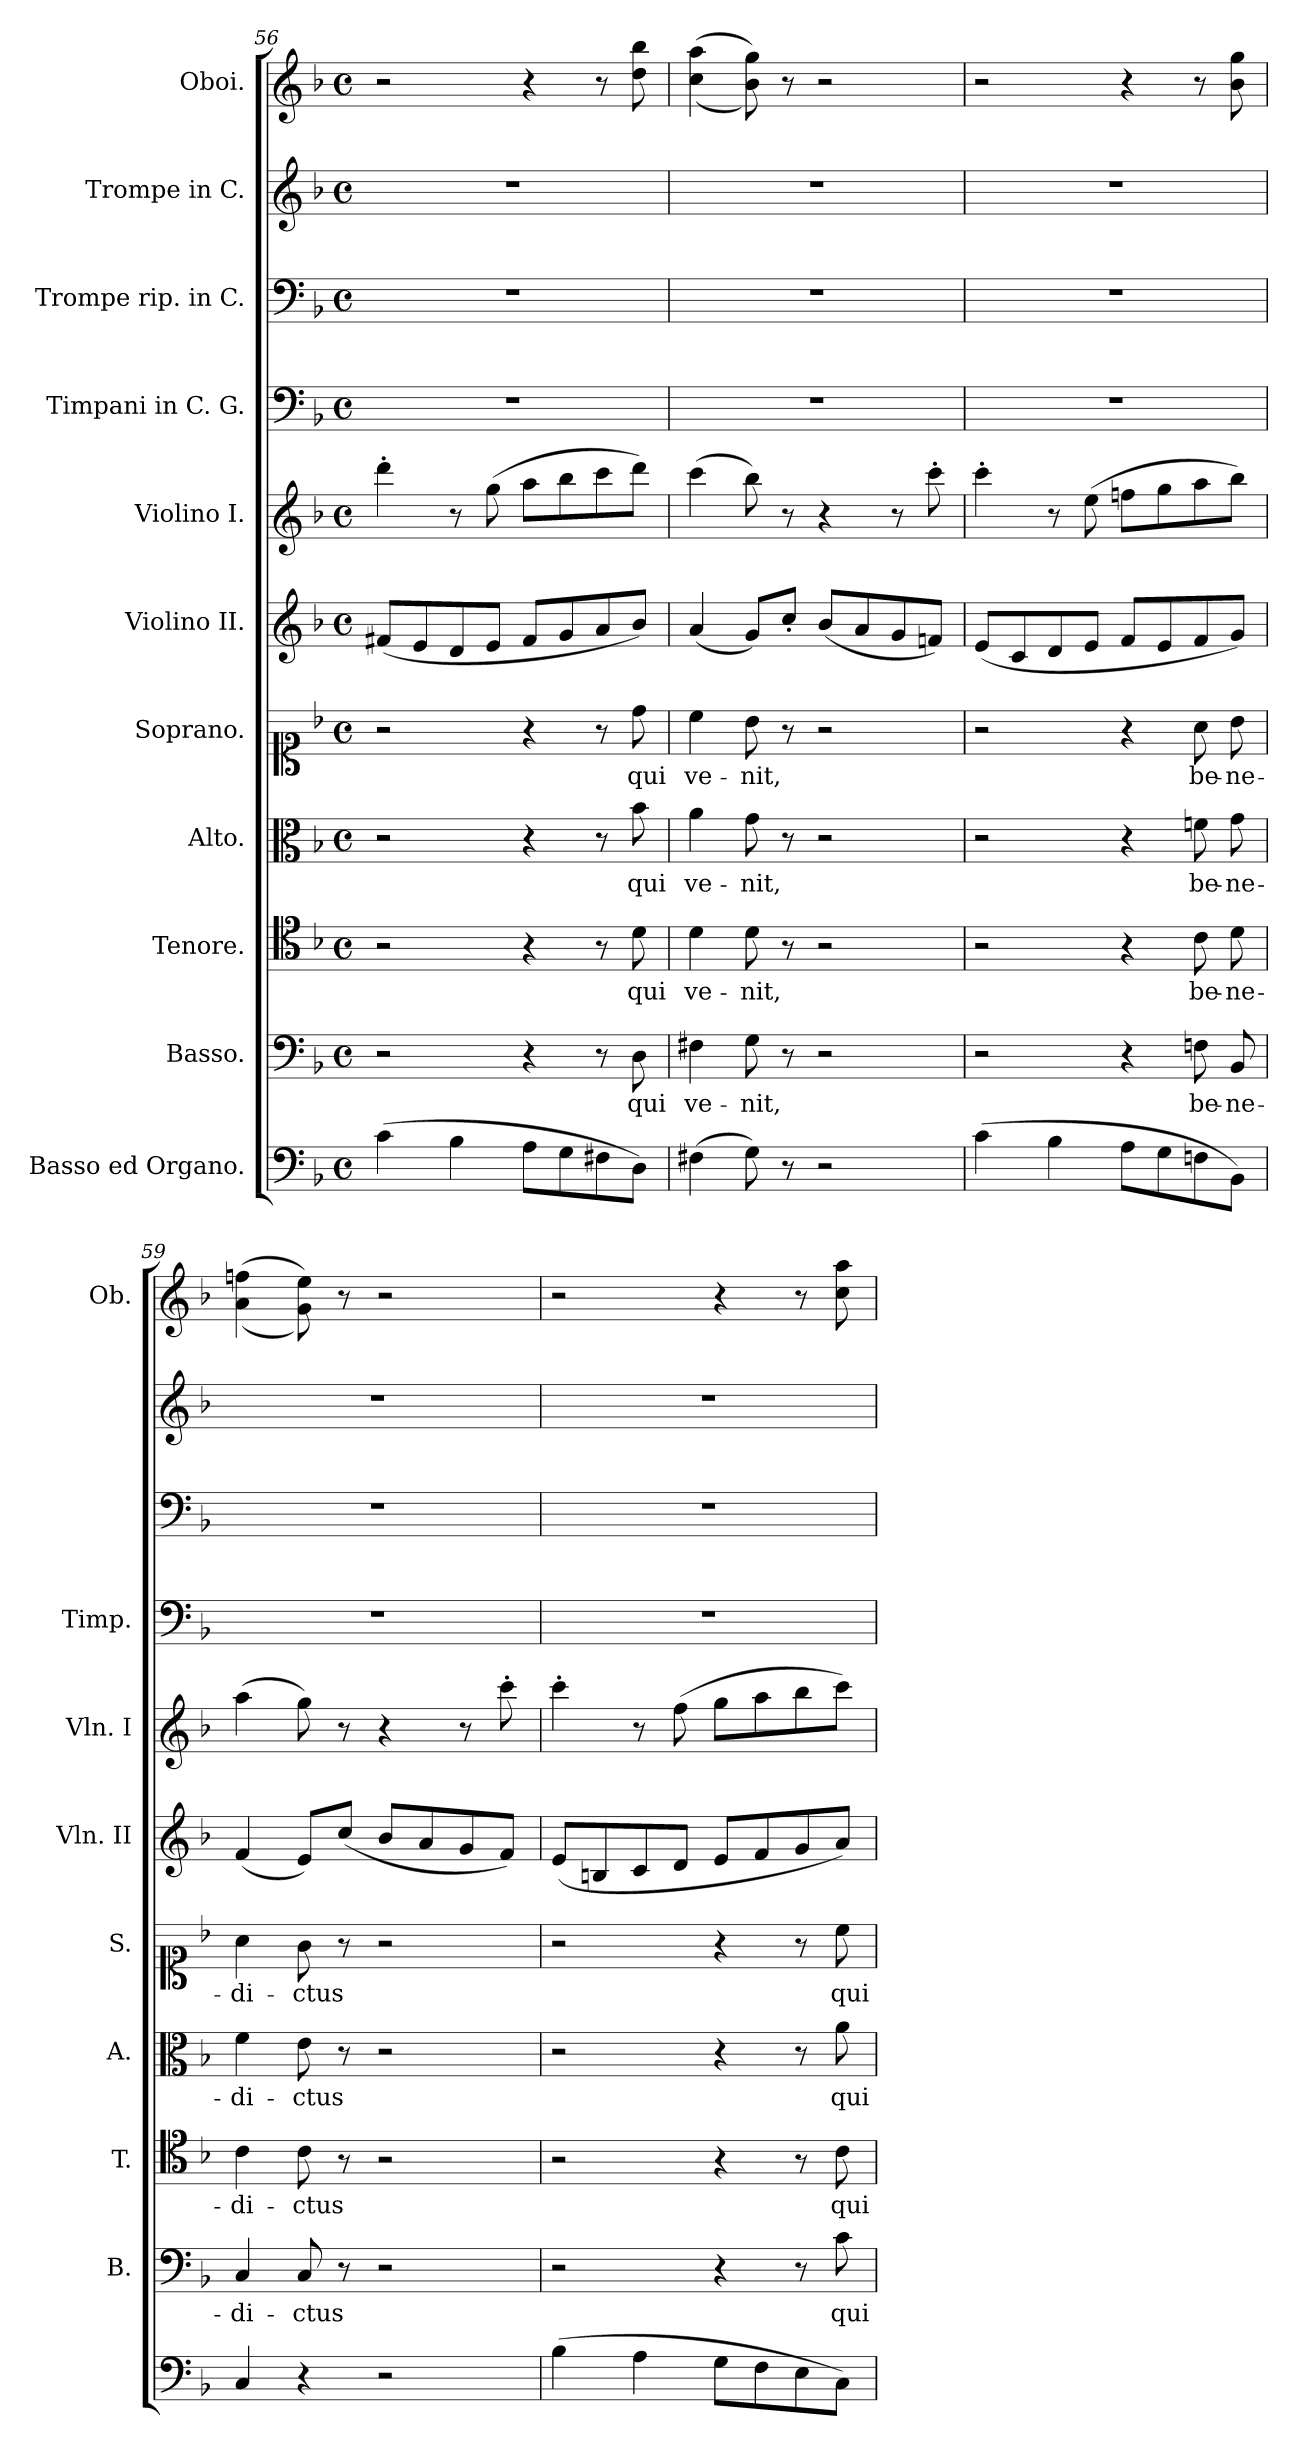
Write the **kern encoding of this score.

**kern	**kern	**text	**kern	**text	**kern	**text	**kern	**text	**kern	**kern	**kern	**kern	**kern	**kern
*part11	*part10	*part10	*part9	*part9	*part8	*part8	*part7	*part7	*part6	*part5	*part4	*part3	*part2	*part1
*staff11	*staff10	*staff10	*staff9	*staff9	*staff8	*staff8	*staff7	*staff7	*staff6	*staff5	*staff4	*staff3	*staff2	*staff1
*I"Basso ed  Organo.	*I"Basso.	*	*I"Tenore.	*	*I"Alto.	*	*I"Soprano.	*	*I"Violino II.	*I"Violino I.	*I"Timpani in C. G.	*I"Trompe rip. in C.	*I"Trompe in C.	*I"Oboi.
*	*I'B.	*	*I'T.	*	*I'A.	*	*I'S.	*	*I'Vln. II	*I'Vln. I	*I'Timp.	*	*	*I'Ob.
*clefF4	*clefF4	*	*clefC4	*	*clefC3	*	*clefC1	*	*clefG2	*clefG2	*clefF4	*clefF4	*clefG2	*clefG2
*k[b-]	*k[b-]	*	*k[b-]	*	*k[b-]	*	*k[b-]	*	*k[b-]	*k[b-]	*k[b-]	*k[b-]	*k[b-]	*k[b-]
*M4/4	*M4/4	*	*M4/4	*	*M4/4	*	*M4/4	*	*M4/4	*M4/4	*M4/4	*M4/4	*M4/4	*M4/4
*met(c)	*met(c)	*	*met(c)	*	*met(c)	*	*met(c)	*	*met(c)	*met(c)	*met(c)	*met(c)	*met(c)	*met(c)
=56	=56	=56	=56	=56	=56	=56	=56	=56	=56	=56	=56	=56	=56	=56
(>4c\	2r	.	2r	.	2r	.	2r	.	(<8f#X/L	4ddd'\	1r	1r	1r	2r
.	.	.	.	.	.	.	.	.	8e/	.	.	.	.	.
4B-\	.	.	.	.	.	.	.	.	8d/	8r	.	.	.	.
.	.	.	.	.	.	.	.	.	8e/J	(>8gg\	.	.	.	.
8A\L	4r	.	4r	.	4r	.	4r	.	8f#/L	8aa\L	.	.	.	4r
8G\	.	.	.	.	.	.	.	.	8g/	8bb-\	.	.	.	.
8F#X\	8r	.	8r	.	8r	.	8r	.	8a/	8ccc\	.	.	.	8r
!	!	!LO:LY:b	!	!LO:LY:b	!	!LO:LY:b	!	!LO:LY:b	!	!	!	!	!	!
8D\J)	8D\	qui	8d\	qui	8b-\	qui	8dd\	qui	8b-/J)	8ddd\J)	.	.	.	8dd\ 8bb-\
=57	=57	=57	=57	=57	=57	=57	=57	=57	=57	=57	=57	=57	=57	=57
!	!	!LO:LY:b	!	!LO:LY:b	!	!LO:LY:b	!	!LO:LY:b	!	!	!	!	!	!
(>4F#X\	4F#X\	ve-	4d\	ve-	4a\	ve-	4cc\	ve-	(<4a/	(>4ccc\	1r	1r	1r	(>(<4cc\ 4aa\
!	!	!LO:LY:b	!	!LO:LY:b	!	!LO:LY:b	!	!LO:LY:b	!	!	!	!	!	!
8G\)	8G\	-nit,	8d\	-nit,	8g\	-nit,	8b-\	-nit,	8g/L)	8bb-\)	.	.	.	8b-\ 8gg\))
8r	8r	.	8r	.	8r	.	8r	.	8cc'/J	8r	.	.	.	8r
2r	2r	.	2r	.	2r	.	2r	.	(<8b-/L	4r	.	.	.	2r
.	.	.	.	.	.	.	.	.	8a/	.	.	.	.	.
.	.	.	.	.	.	.	.	.	8g/	8r	.	.	.	.
.	.	.	.	.	.	.	.	.	8fn/J)	8ccc'\	.	.	.	.
=58	=58	=58	=58	=58	=58	=58	=58	=58	=58	=58	=58	=58	=58	=58
(>4c\	2r	.	2r	.	2r	.	2r	.	(<8e/L	4ccc'\	1r	1r	1r	2r
.	.	.	.	.	.	.	.	.	8c/	.	.	.	.	.
4B-\	.	.	.	.	.	.	.	.	8d/	8r	.	.	.	.
.	.	.	.	.	.	.	.	.	8e/J	(>8ee\	.	.	.	.
8A\L	4r	.	4r	.	4r	.	4r	.	8f/L	8ffn\L	.	.	.	4r
8G\	.	.	.	.	.	.	.	.	8e/	8gg\	.	.	.	.
!	!	!LO:LY:b	!	!LO:LY:b	!	!LO:LY:b	!	!LO:LY:b	!	!	!	!	!	!
8Fn\	8Fn\	be-	8c\	be-	8fn\	be-	8a\	be-	8f/	8aa\	.	.	.	8r
!	!	!LO:LY:b	!	!LO:LY:b	!	!LO:LY:b	!	!LO:LY:b	!	!	!	!	!	!
8BB-\J)	8BB-/	-ne-	8d\	-ne-	8g\	-ne-	8b-\	-ne-	8g/J)	8bb-\J)	.	.	.	8b-\ 8gg\
=59	=59	=59	=59	=59	=59	=59	=59	=59	=59	=59	=59	=59	=59	=59
!	!	!LO:LY:b	!	!LO:LY:b	!	!LO:LY:b	!	!LO:LY:b	!	!	!	!	!	!
4C/	4C/	-di-	4c\	-di-	4f\	-di-	4a\	-di-	(<4f/	(>4aa\	1r	1r	1r	(>(<4a\ 4ffn\
!	!	!LO:LY:b	!	!LO:LY:b	!	!LO:LY:b	!	!LO:LY:b	!	!	!	!	!	!
4r	8C/	-ctus	8c\	-ctus	8e\	-ctus	8g\	-ctus	8e/L)	8gg\)	.	.	.	8g\ 8ee\))
.	8r	.	8r	.	8r	.	8r	.	(<8cc/J	8r	.	.	.	8r
2r	2r	.	2r	.	2r	.	2r	.	8b-/L	4r	.	.	.	2r
.	.	.	.	.	.	.	.	.	8a/	.	.	.	.	.
.	.	.	.	.	.	.	.	.	8g/	8r	.	.	.	.
.	.	.	.	.	.	.	.	.	8f/J)	8ccc'\	.	.	.	.
=60	=60	=60	=60	=60	=60	=60	=60	=60	=60	=60	=60	=60	=60	=60
(>4B-\	2r	.	2r	.	2r	.	2r	.	(<8e/L	4ccc'\	1r	1r	1r	2r
.	.	.	.	.	.	.	.	.	8Bn/	.	.	.	.	.
4A\	.	.	.	.	.	.	.	.	8c/	8r	.	.	.	.
.	.	.	.	.	.	.	.	.	8d/J	(>8ff\	.	.	.	.
8G\L	4r	.	4r	.	4r	.	4r	.	8e/L	8gg\L	.	.	.	4r
8F\	.	.	.	.	.	.	.	.	8f/	8aa\	.	.	.	.
8E\	8r	.	8r	.	8r	.	8r	.	8g/	8bb-\	.	.	.	8r
!	!	!LO:LY:b	!	!LO:LY:b	!	!LO:LY:b	!	!LO:LY:b	!	!	!	!	!	!
8C\J)	8c\	qui	8c\	qui	8a\	qui	8cc\	qui	8a/J)	8ccc\J)	.	.	.	8cc\ 8aa\
=	=	=	=	=	=	=	=	=	=	=	=	=	=	=
*-	*-	*-	*-	*-	*-	*-	*-	*-	*-	*-	*-	*-	*-	*-
